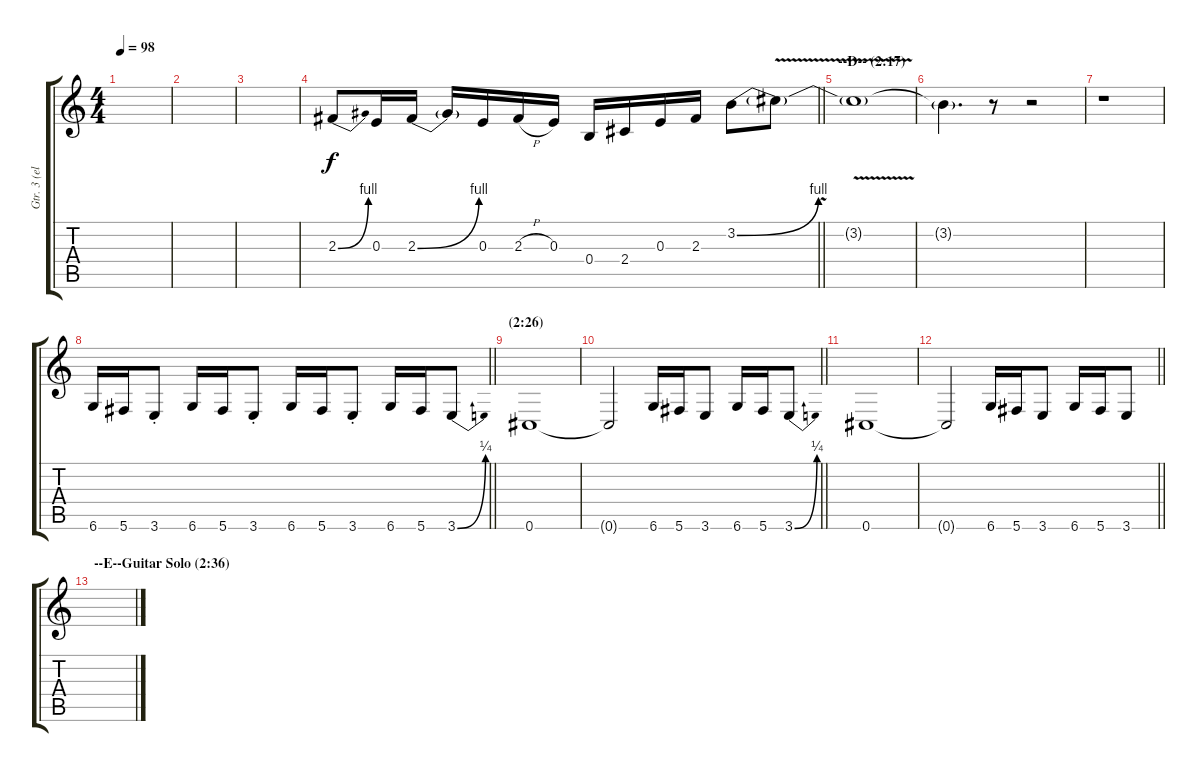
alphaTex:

\track ("Gtr. 3 (elec. w/dist.)" "Gtr. 3 (el") {instrument distortionguitar}
\staff {score tabs}
\tuning (Db4 Ab3 E3 B2 Gb2 Db2) {hide}
\ts (4 4)
\tempo 98
\clef g2
\ks c
|
|
|
\barLineRight lightlight
2.3{be (bend 0 0 60 4)}.8 0.3.16 2.3{be (bend 0 0 60 4)}.16 2.3{t}.16 0.3.16 2.3{h}.16 0.3.16 0.4.16 2.4.16 0.3.16 2.3.16 3.2{be (bend 0 0 60 4)}.8 3.2{v t}.8 |
\section ("" "--D-- (2:17)")
3.2{t}.1 |
3.2{t}.4{d} r.8 r.2 |
r.1 |
\barLineRight lightlight
6.6.16 5.6.16 3.6{st}.8 6.6.16 5.6.16 3.6{st}.8 6.6.16 5.6.16 3.6{st}.8 6.6.16 5.6.16 3.6{be (bend 0 0 60 1)}.8 |
\section ("" "(2:26)")
0.6.1 |
\barLineRight lightlight
0.6{t}.2 6.6.16 5.6.16 3.6.8 6.6.16 5.6.16 3.6{be (bend 0 0 60 1)}.8 |
0.6.1 |
\barLineRight lightlight
0.6{t}.2 6.6.16 5.6.16 3.6.8 6.6.16 5.6.16 3.6.8 |
\section ("" "--E--Guitar Solo (2:36)")
